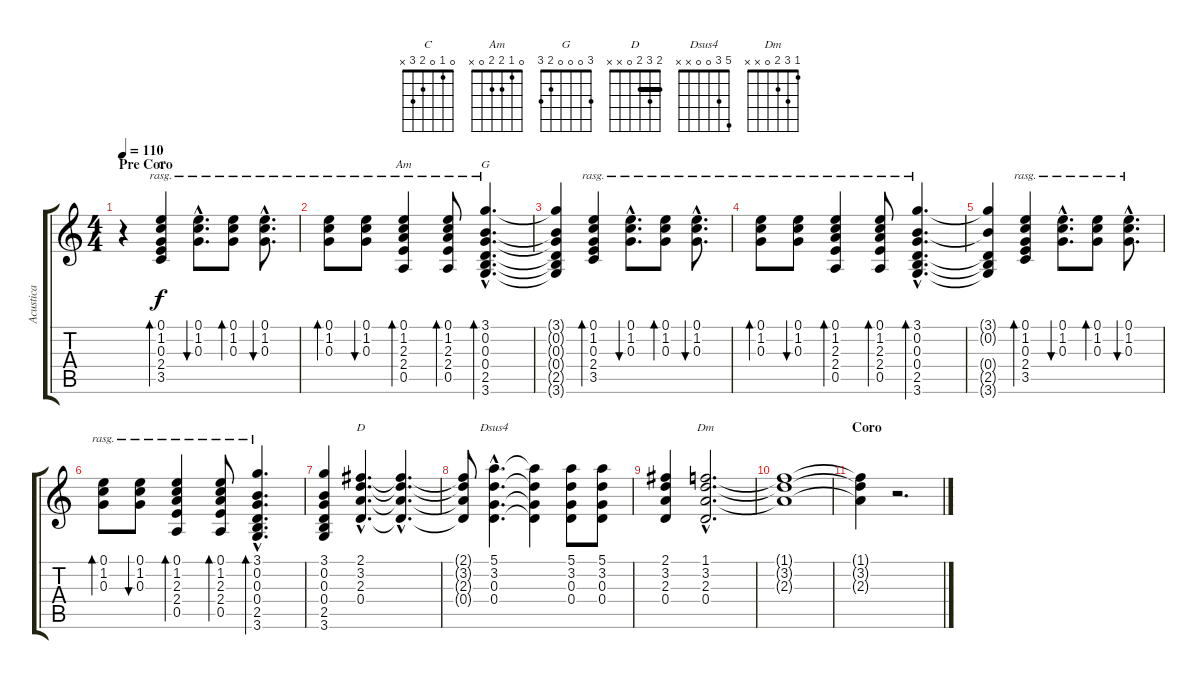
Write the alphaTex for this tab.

\track ("Acustica" "Acustica") {instrument acousticguitarsteel}
\staff {score tabs}
\tuning (E4 B3 G3 D3 A2 E2) {hide}
\chord ("C" 0 1 0 2 3 x)
\chord ("Am" 0 1 2 2 0 x)
\chord ("G" 3 0 0 0 2 3)
\chord ("D" 2 3 2 0 x x) {barre 2}
\chord ("Dsus4" 5 3 0 0 x x)
\chord ("Dm" 1 3 2 0 x x)
\ts (4 4)
\section ("" "Pre Coro")
\tempo 110
\clef g2
\ks c
r.4{dy f instrument acousticguitarsteel} (0.1 1.2 0.3 2.4 3.5).4{bd 120 ch "C" rasg ii} (0.1{hac} 1.2{hac} 0.3{hac}).8{d bu 120 rasg ii} (0.1 1.2 0.3).8{bd 120 rasg ii} (0.1{hac} 1.2{hac} 0.3{hac}).8{d bu 120 rasg ii} |
(0.1 1.2 0.3).8{bd 120 rasg ii} (0.1 1.2 0.3).8{bu 120 rasg ii} (0.1 1.2 2.3 2.4 0.5).4{bd 120 ch "Am" rasg ii} (0.1 1.2 2.3 2.4 0.5).8{bd 120 rasg ii} (3.1{hac} 0.2{hac} 0.3{hac} 0.4{hac} 2.5{hac} 3.6{hac}).4{d bd 120 ch "G" rasg ii} |
(3.1{t} 0.2{t} 0.3{t} 0.4{t} 2.5{t} 3.6{t}).4 (0.1 1.2 0.3 2.4 3.5).4{bd 120 rasg ii} (0.1{hac} 1.2{hac} 0.3{hac}).8{d bu 120 rasg ii} (0.1 1.2 0.3).8{bd 120 rasg ii} (0.1{hac} 1.2{hac} 0.3{hac}).8{d bu 120 rasg ii} |
(0.1 1.2 0.3).8{bd 120 rasg ii} (0.1 1.2 0.3).8{bu 120 rasg ii} (0.1 1.2 2.3 2.4 0.5).4{bd 120 rasg ii} (0.1 1.2 2.3 2.4 0.5).8{bd 120 rasg ii} (3.1{hac} 0.2{hac} 0.3{hac} 0.4{hac} 2.5{hac} 3.6{hac}).4{d bd 120 rasg ii} |
(3.1{t} 0.2{t} 0.4{t} 2.5{t} 3.6{t}).4 (0.1 1.2 0.3 2.4 3.5).4{bd 120 rasg ii} (0.1{hac} 1.2{hac} 0.3{hac}).8{d bu 120 rasg ii} (0.1 1.2 0.3).8{bd 120 rasg ii} (0.1{hac} 1.2{hac} 0.3{hac}).8{d bu 120 rasg ii} |
(0.1 1.2 0.3).8{bd 120 rasg ii} (0.1 1.2 0.3).8{bu 120 rasg ii} (0.1 1.2 2.3 2.4 0.5).4{bd 120 rasg ii} (0.1 1.2 2.3 2.4 0.5).8{bd 120 rasg ii} (3.1{hac} 0.2{hac} 0.3{hac} 0.4{hac} 2.5{hac} 3.6{hac}).4{d bd 120 rasg ii} |
(3.1 0.2 0.3 0.4 2.5 3.6).4 (2.1{hac} 3.2{hac} 2.3{hac} 0.4{hac}).4{d ch "D"} (2.1{hac t} 3.2{hac t} 2.3{hac t} 0.4{hac t}).4{d} |
(2.1{t} 3.2{t} 2.3{t} 0.4{t}).8 (5.1{hac} 3.2{hac} 0.3{hac} 0.4{hac}).4{d ch "Dsus4"} (5.1{t} 3.2{t} 0.3{t} 0.4{t}).4 (5.1 3.2 0.3 0.4).8 (5.1 3.2 0.3 0.4).8 |
(2.1 3.2 2.3 0.4).4 (1.1{hac} 3.2{hac} 2.3{hac} 0.4{hac}).2{d ch "Dm"} |
(1.1{t} 3.2{t} 2.3{t}).1 |
\section ("" "Coro")
(1.1{t} 3.2{t} 2.3{t}).4 r.2{d}
